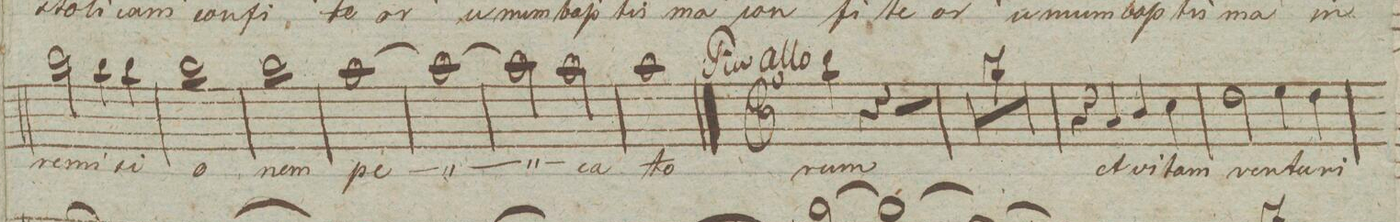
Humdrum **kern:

**kern	**text	**dynam
*I"Alto.	*	*
*clefC3	*	*
*k[]	*	*
*met(c|)	*	*
*M4/4	*	*
2cc\	re-	.
4cc\	-mi-	.
4cc\	-si-	.
=185	=185	=185
1cc\	-o-	.
=186	=186	=186
1cc\	-nem	.
=187	=187	=187
[1b\	pe-	.
=188	=188	=188
1b\_	.	.
=189	=189	=189
2b\]	.	.
2b\	-ca-	.
=190	=190	=190
1b\	-to-	.
=191||	=191||	=191||
*M4/4	*	*
*met(c|)	*	*
4cc\	-rum	.
4r	.	.
2r	.	.
=192	=192	=192
1r	.	.
=193	=193	=193
1r	.	.
=194	=194	=194
1r	.	.
=195	=195	=195
1r	.	.
=196	=196	=196
1r	.	.
=197	=197	=197
1r	.	.
=198	=198	=198
1r	.	.
=199	=199	=199
4r	.	.
4B/	et	.
4c/	vi-	.
4d\	-tam	.
=200	=200	=200
2e\	ven-	.
4f\	-tu-	.
4e\	-ri	.
=201	=201	=201
*-	*-	*-
